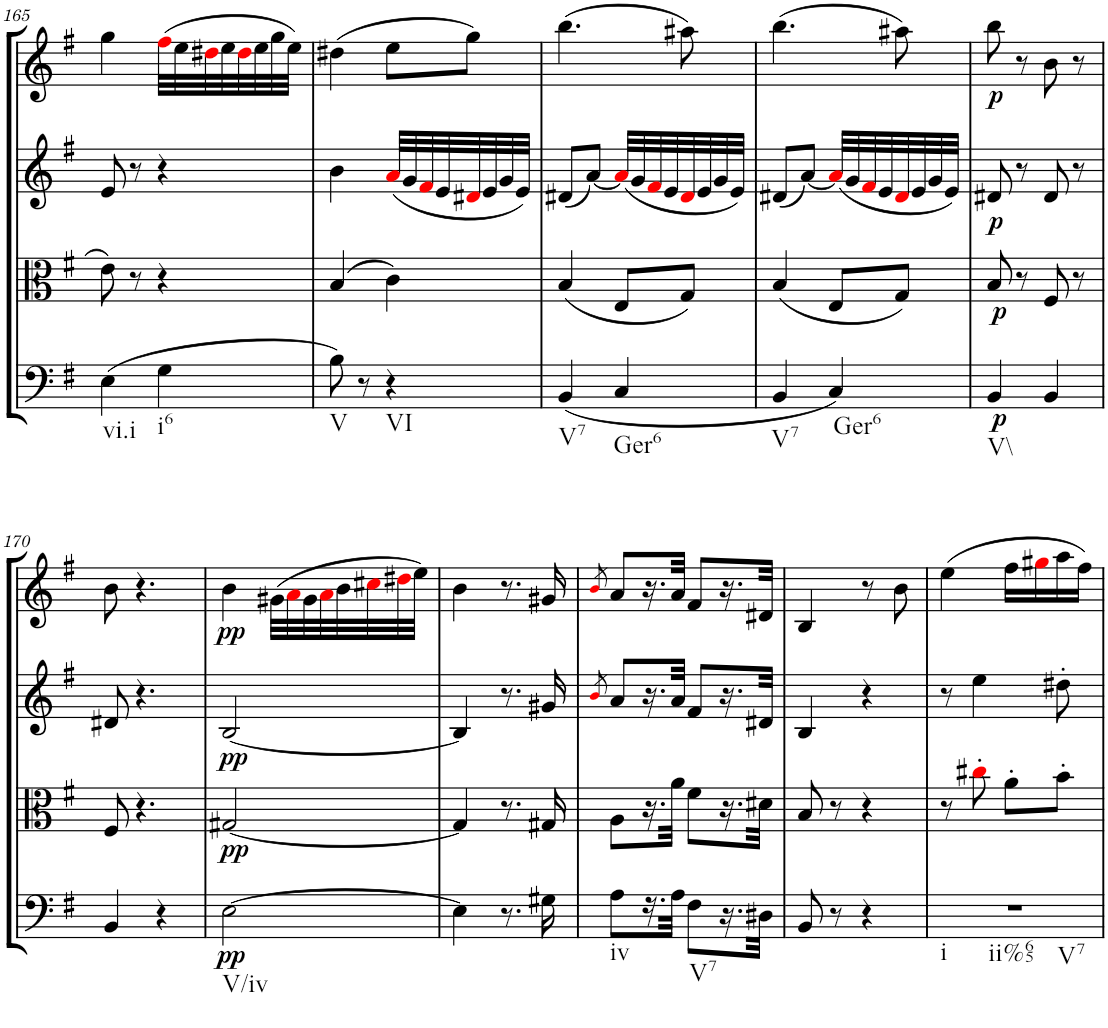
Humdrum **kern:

**kern	**dynam	**kern	**dynam	**kern	**kern	**dynam
*part4	*part4	*part3	*part3	*part2	*part1	*part1
*staff4	*staff4	*staff3	*staff3	*staff2	*staff1	*staff1
*I"Cello	*	*I"Viola	*	*I"2nd Violin	*I"1st Violin	*
*	*	*I'Vla	*	*I'Vln	*I'Vln	*
!!LO:PB:g=z
*clefF4	*	*clefC3	*	*clefG2	*clefG2	*
*k[f#]	*	*k[f#]	*	*k[f#]	*k[f#]	*
*G:	*	*G:	*	*G:	*G:	*
*M2/4	*	*M2/4	*	*M2/4	*M2/4	*
=165	=165	=165	=165	=165	=165	=165
!LO:TX:b:t=vi.i	!	!	!	!	!	!
(4E\	.	8e\	.	8e/	4gg\	.
.	.	8r	.	8r	.	.
!LO:TX:b:t=i6	!	!	!	!	!	!
4G\	.	4r	.	4r	(32ff#i\LLL	.
.	.	.	.	.	32ee\	.
.	.	.	.	.	32dd#Xi\	.
.	.	.	.	.	32ee\	.
.	.	.	.	.	32dd#i\	.
.	.	.	.	.	32ee\	.
.	.	.	.	.	32gg\	.
.	.	.	.	.	32ee\JJJ)	.
=166	=166	=166	=166	=166	=166	=166
!LO:TX:b:t=V	!	!	!	!	!	!
8B\)	.	(4B/	.	4b\	(4dd#X\	.
8r	.	.	.	.	.	.
!LO:TX:b:t=VI	!	!	!	!	!	!
4r	.	4c\)	.	(32ai/LLL	8ee\L	.
.	.	.	.	32g/	.	.
.	.	.	.	32f#i/	.	.
.	.	.	.	32e/	.	.
.	.	.	.	32d#Xi/	8gg\J)	.
.	.	.	.	32e/	.	.
.	.	.	.	32g/	.	.
.	.	.	.	32e/JJJ)	.	.
=167	=167	=167	=167	=167	=167	=167
!LO:TX:b:t=V7	!	!	!	!	!	!
(<4BB/	.	(4B/	.	(8d#X/L	(4.bb\	.
.	.	.	.	[8a/J)	.	.
!LO:TX:b:t=Ger6	!	!	!	!	!	!
4C/	.	8E/L	.	(32ai/LLL]	.	.
.	.	.	.	32g/	.	.
.	.	.	.	32f#i/	.	.
.	.	.	.	32e/	.	.
.	.	8G/J)	.	32d#i/	8aa#X\)	.
.	.	.	.	32e/	.	.
.	.	.	.	32g/	.	.
.	.	.	.	32e/JJJ)	.	.
=168	=168	=168	=168	=168	=168	=168
!LO:TX:b:t=V7	!	!	!	!	!	!
4BB/	.	(4B/	.	(8d#X/L	(4.bb\	.
.	.	.	.	[8a/J)	.	.
!LO:TX:b:t=Ger6	!	!	!	!	!	!
4C/)	.	8E/L	.	(32ai/LLL]	.	.
.	.	.	.	32g/	.	.
.	.	.	.	32f#i/	.	.
.	.	.	.	32e/	.	.
.	.	8G/J)	.	32d#i/	8aa#X\)	.
.	.	.	.	32e/	.	.
.	.	.	.	32g/	.	.
.	.	.	.	32e/JJJ)	.	.
=169	=169	=169	=169	=169	=169	=169
!LO:TX:b:t=V\\	!	!	!	!	!	!
!	!LO:DY:b	!	!LO:DY:b	!	!	!
!	!	!	!LO:DY:n=1:a	!	!	!LO:DY:b
4BB/	p	8B/	p p	8d#X/	8bb\	p
.	.	8r	.	8r	8r	.
4BB/	.	8F#/	.	8d#/	8b\	.
.	.	8r	.	8r	8r	.
!!LO:LB:g=z
=170	=170	=170	=170	=170	=170	=170
4BB/	.	8F#/	.	8d#X/	8b\	.
.	.	4.r	.	4.r	4.r	.
4r	.	.	.	.	.	.
=171	=171	=171	=171	=171	=171	=171
!LO:TX:b:t=V/iv	!	!	!	!	!	!
!	!LO:DY:b	!	!LO:DY:b	!	!	!
!	!	!	!LO:DY:n=1:a	!	!	!LO:DY:b
[2E\	pp	[2G#X/	pp pp	[2B/	4b\	pp
.	.	.	.	.	(32g#X\LLL	.
.	.	.	.	.	32ai\	.
.	.	.	.	.	32g#\	.
.	.	.	.	.	32ai\	.
.	.	.	.	.	32b\	.
.	.	.	.	.	32cc#Xi\	.
.	.	.	.	.	32dd#Xi\	.
.	.	.	.	.	32ee\JJJ)	.
=172	=172	=172	=172	=172	=172	=172
4E\]	.	4G#/]	.	4B/]	4b\	.
8.r	.	8.r	.	8.r	8.r	.
16G#X\	.	16G#X/	.	16g#X/	16g#X/	.
=173	=173	=173	=173	=173	=173	=173
.	.	.	.	8qbi/	8qbi/	.
!LO:TX:b:t=iv	!	!	!	!	!	!
8A\L	.	8A\L	.	8a/L	8a/L	.
16.r	.	16.r	.	16.r	16.r	.
32A\JJk	.	32a\JJk	.	32a/JJk	32a/JJk	.
!LO:TX:b:t=V7	!	!	!	!	!	!
8F#\L	.	8f#\L	.	8f#/L	8f#/L	.
16.r	.	16.r	.	16.r	16.r	.
32D#X\JJk	.	32d#X\JJk	.	32d#X/JJk	32d#X/JJk	.
=174	=174	=174	=174	=174	=174	=174
8BB/	.	8B/	.	4B/	4B/	.
8r	.	8r	.	.	.	.
4r	.	4r	.	4r	8r	.
.	.	.	.	.	8b\	.
=175	=175	=175	=175	=175	=175	=175
!LO:TX:b:t=i	!	!	!	!	!	!
!LO:TX:b:t=ii%65	!	!	!	!	!	!
!LO:TX:b:t=V7	!	!	!	!	!	!
2r	.	8r	.	8r	(4ee\	.
.	.	8cc#X'i\	.	4ee\	.	.
.	.	8a'\L	.	.	16ff#\LL	.
.	.	.	.	.	16gg#Xi\	.
.	.	8b'\J	.	8dd#X'\	16aa\	.
.	.	.	.	.	16ff#\JJ)	.
=	=	=	=	=	=	=
*-	*-	*-	*-	*-	*-	*-
